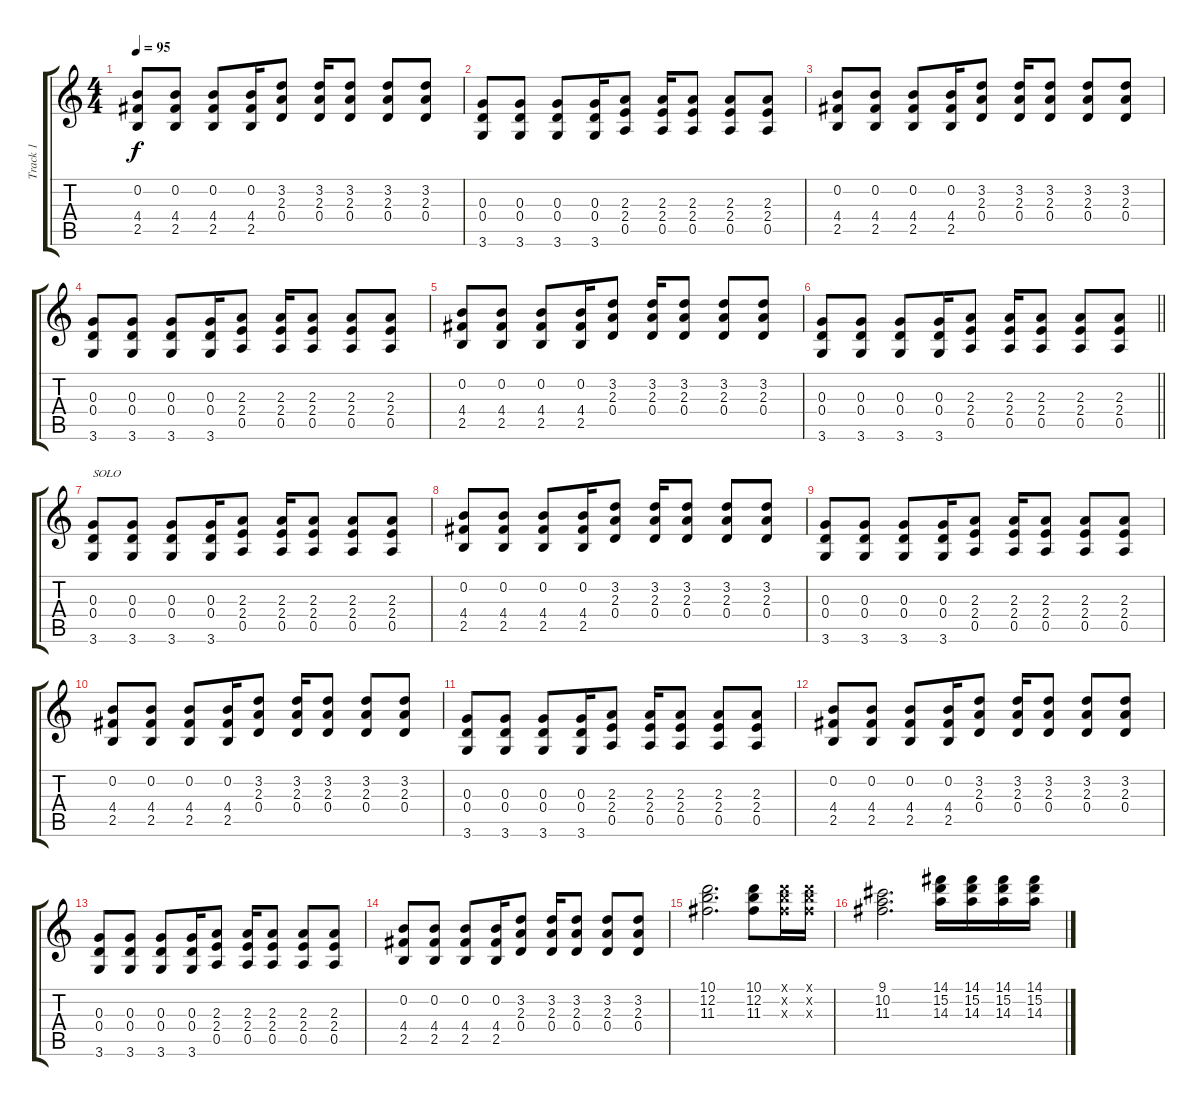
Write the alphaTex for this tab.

\track ("Track 1" "Track 1") {instrument electricguitarclean}
\staff {score tabs}
\tuning (E4 B3 G3 D3 A2 E2) {hide}
\ts (4 4)
\tempo 95
\clef g2
\ks c
(0.2 4.4 2.5).8{dy f} (0.2 4.4 2.5).8 (0.2 4.4 2.5).8 (0.2 4.4 2.5).16 (3.2 2.3 0.4).8 (3.2 2.3 0.4).16 (3.2 2.3 0.4).8 (3.2 2.3 0.4).8 (3.2 2.3 0.4).8 |
(0.3 0.4 3.6).8 (0.3 0.4 3.6).8 (0.3 0.4 3.6).8 (0.3 0.4 3.6).16 (2.3 2.4 0.5).8 (2.3 2.4 0.5).16 (2.3 2.4 0.5).8 (2.3 2.4 0.5).8 (2.3 2.4 0.5).8 |
(0.2 4.4 2.5).8 (0.2 4.4 2.5).8 (0.2 4.4 2.5).8 (0.2 4.4 2.5).16 (3.2 2.3 0.4).8 (3.2 2.3 0.4).16 (3.2 2.3 0.4).8 (3.2 2.3 0.4).8 (3.2 2.3 0.4).8 |
(0.3 0.4 3.6).8 (0.3 0.4 3.6).8 (0.3 0.4 3.6).8 (0.3 0.4 3.6).16 (2.3 2.4 0.5).8 (2.3 2.4 0.5).16 (2.3 2.4 0.5).8 (2.3 2.4 0.5).8 (2.3 2.4 0.5).8 |
(0.2 4.4 2.5).8 (0.2 4.4 2.5).8 (0.2 4.4 2.5).8 (0.2 4.4 2.5).16 (3.2 2.3 0.4).8 (3.2 2.3 0.4).16 (3.2 2.3 0.4).8 (3.2 2.3 0.4).8 (3.2 2.3 0.4).8 |
\barLineRight lightlight
(0.3 0.4 3.6).8 (0.3 0.4 3.6).8 (0.3 0.4 3.6).8 (0.3 0.4 3.6).16 (2.3 2.4 0.5).8 (2.3 2.4 0.5).16 (2.3 2.4 0.5).8 (2.3 2.4 0.5).8 (2.3 2.4 0.5).8 |
(0.3 0.4 3.6).8{txt "SOLO"} (0.3 0.4 3.6).8 (0.3 0.4 3.6).8 (0.3 0.4 3.6).16 (2.3 2.4 0.5).8 (2.3 2.4 0.5).16 (2.3 2.4 0.5).8 (2.3 2.4 0.5).8 (2.3 2.4 0.5).8 |
(0.2 4.4 2.5).8 (0.2 4.4 2.5).8 (0.2 4.4 2.5).8 (0.2 4.4 2.5).16 (3.2 2.3 0.4).8 (3.2 2.3 0.4).16 (3.2 2.3 0.4).8 (3.2 2.3 0.4).8 (3.2 2.3 0.4).8 |
(0.3 0.4 3.6).8 (0.3 0.4 3.6).8 (0.3 0.4 3.6).8 (0.3 0.4 3.6).16 (2.3 2.4 0.5).8 (2.3 2.4 0.5).16 (2.3 2.4 0.5).8 (2.3 2.4 0.5).8 (2.3 2.4 0.5).8 |
(0.2 4.4 2.5).8 (0.2 4.4 2.5).8 (0.2 4.4 2.5).8 (0.2 4.4 2.5).16 (3.2 2.3 0.4).8 (3.2 2.3 0.4).16 (3.2 2.3 0.4).8 (3.2 2.3 0.4).8 (3.2 2.3 0.4).8 |
(0.3 0.4 3.6).8 (0.3 0.4 3.6).8 (0.3 0.4 3.6).8 (0.3 0.4 3.6).16 (2.3 2.4 0.5).8 (2.3 2.4 0.5).16 (2.3 2.4 0.5).8 (2.3 2.4 0.5).8 (2.3 2.4 0.5).8 |
(0.2 4.4 2.5).8 (0.2 4.4 2.5).8 (0.2 4.4 2.5).8 (0.2 4.4 2.5).16 (3.2 2.3 0.4).8 (3.2 2.3 0.4).16 (3.2 2.3 0.4).8 (3.2 2.3 0.4).8 (3.2 2.3 0.4).8 |
(0.3 0.4 3.6).8 (0.3 0.4 3.6).8 (0.3 0.4 3.6).8 (0.3 0.4 3.6).16 (2.3 2.4 0.5).8 (2.3 2.4 0.5).16 (2.3 2.4 0.5).8 (2.3 2.4 0.5).8 (2.3 2.4 0.5).8 |
(0.2 4.4 2.5).8 (0.2 4.4 2.5).8 (0.2 4.4 2.5).8 (0.2 4.4 2.5).16 (3.2 2.3 0.4).8 (3.2 2.3 0.4).16 (3.2 2.3 0.4).8 (3.2 2.3 0.4).8 (3.2 2.3 0.4).8 |
(10.1 12.2 11.3).2{d} (10.1 12.2 11.3).8 (10.1{x} 12.2{x} 11.3{x}).16 (10.1{x} 12.2{x} 11.3{x}).16 |
(9.1 10.2 11.3).2{d} (14.1 15.2 14.3).16 (14.1 15.2 14.3).16 (14.1 15.2 14.3).16 (14.1 15.2 14.3).16
